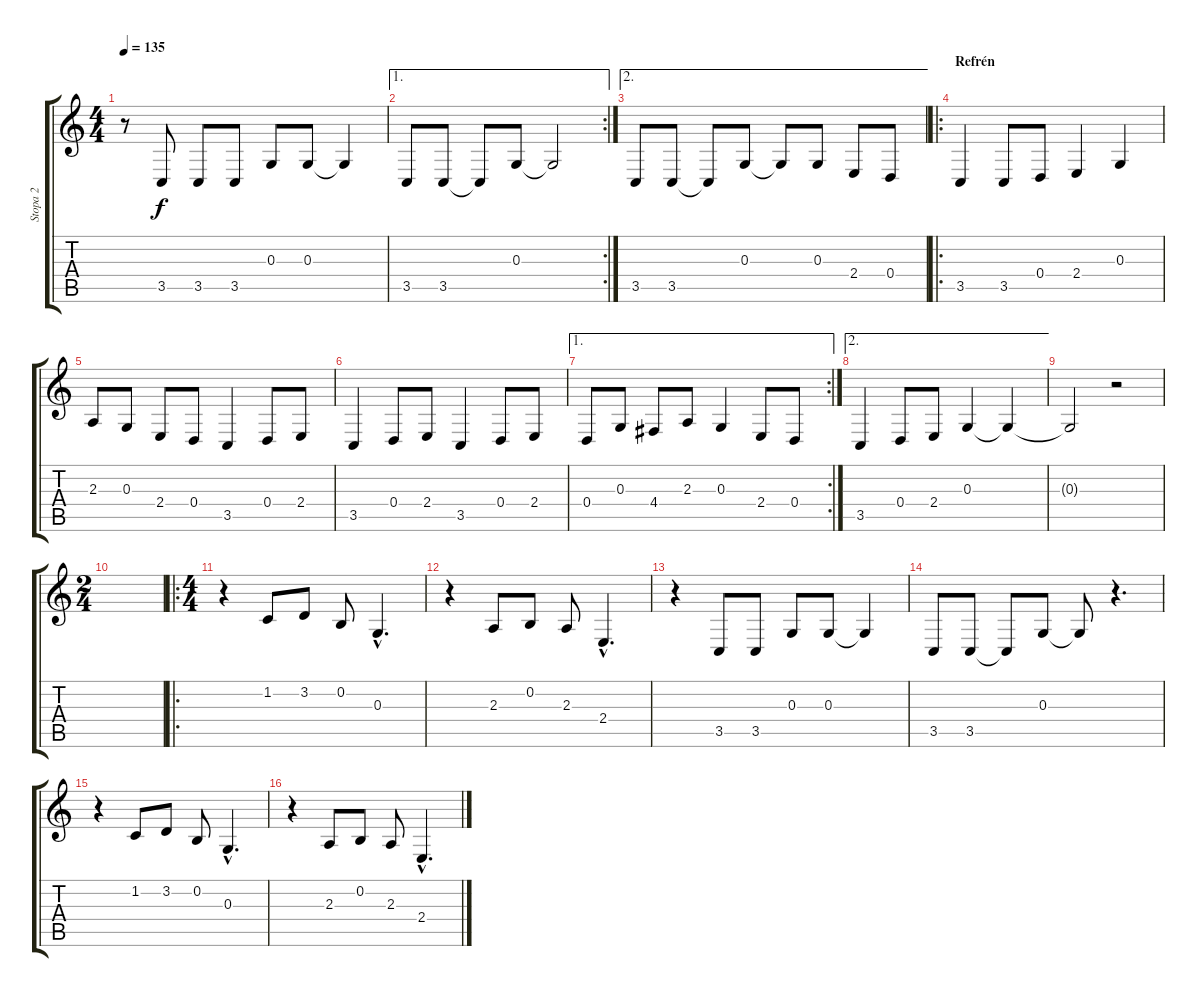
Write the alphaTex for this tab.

\track ("Stopa 2" "Stopa 2") {instrument altosax}
\staff {score tabs}
\tuning (E4 B3 G3 D3 A2 E2) {hide}
\ts (4 4)
\tempo 135
\clef g2
\ks c
r.8{dy f} 3.5.8 3.5.8 3.5.8 0.3.8 0.3.8 0.3{t}.4 |
\ae 1
\rc 2
3.5.8 3.5.8 3.5{t}.8 0.3.8 0.3{t}.2 |
\ae 2
3.5.8 3.5.8 3.5{t}.8 0.3.8 0.3{t}.8 0.3.8 2.4.8 0.4.8 |
\ro
\section ("" "Refrén")
3.5.4 3.5.8 0.4.8 2.4.4 0.3.4 |
2.3.8 0.3.8 2.4.8 0.4.8 3.5.4 0.4.8 2.4.8 |
3.5.4 0.4.8 2.4.8 3.5.4 0.4.8 2.4.8 |
\ae 1
\rc 2
0.4.8 0.3.8 4.4.8 2.3.8 0.3.4 2.4.8 0.4.8 |
\ae 2
3.5.4 0.4.8 2.4.8 0.3.4 0.3{t}.4 |
0.3{t}.2 r.2 |
\ts (2 4)
|
\ro
\ts (4 4)
r.4 1.2.8 3.2.8 0.2.8 0.3{hac}.4{d} |
r.4 2.3.8 0.2.8 2.3.8 2.4{hac}.4{d} |
r.4 3.5.8 3.5.8 0.3.8 0.3.8 0.3{t}.4 |
3.5.8 3.5.8 3.5{t}.8 0.3.8 0.3{t}.8 r.4{d} |
r.4 1.2.8 3.2.8 0.2.8 0.3{hac}.4{d} |
r.4 2.3.8 0.2.8 2.3.8 2.4{hac}.4{d}
